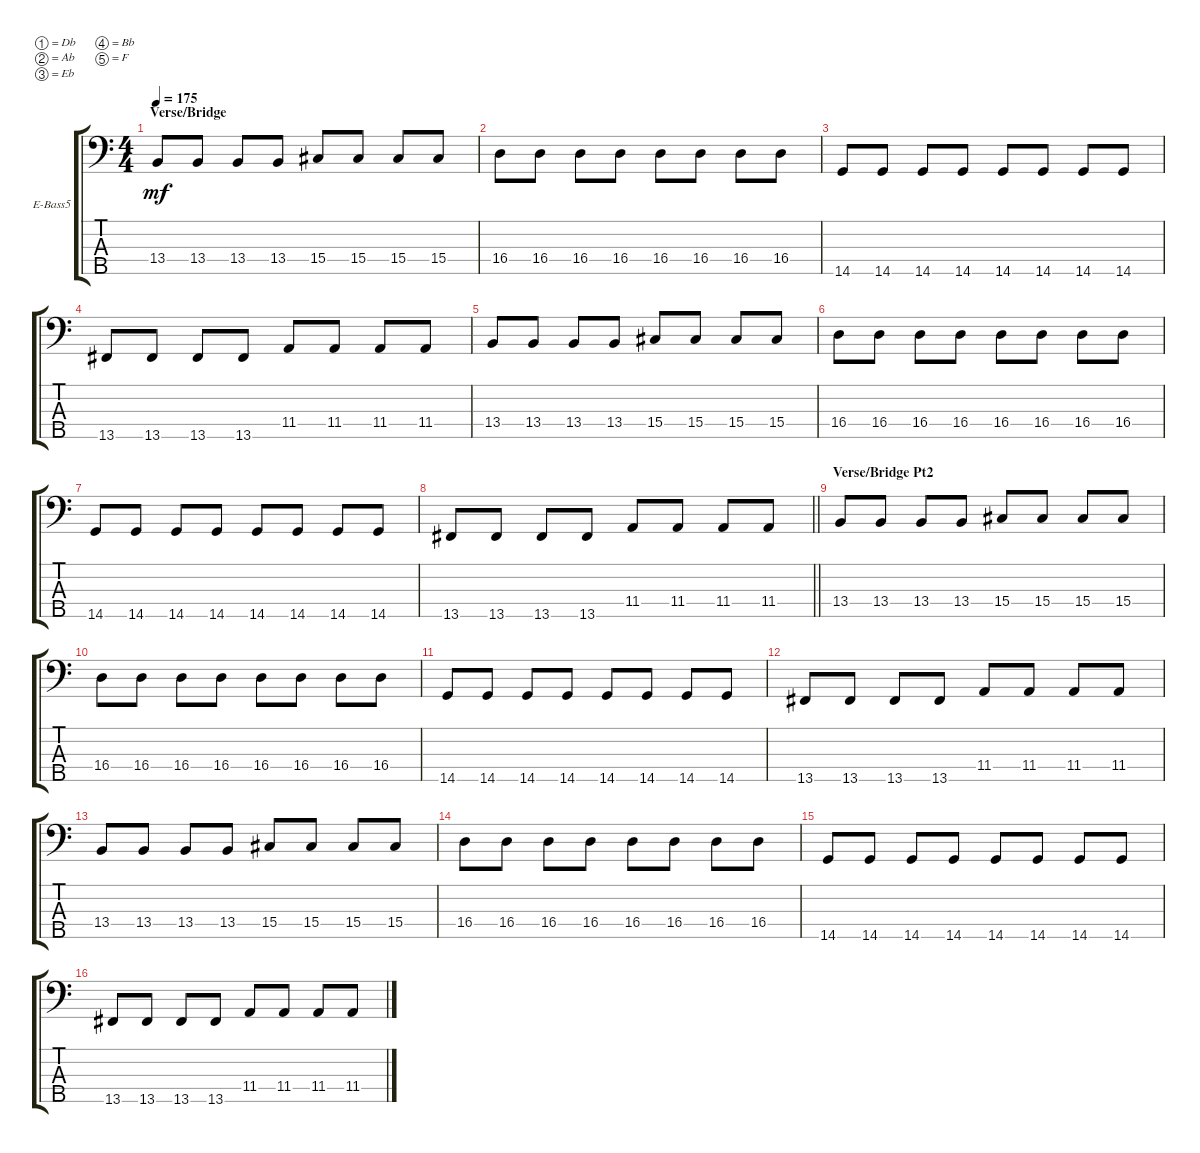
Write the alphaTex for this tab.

\bracketExtendMode groupsimilarinstruments
\firstSystemTrackNameOrientation horizontal
\otherSystemsTrackNameOrientation horizontal
\track ("Jason White" "E-Bass5") {instrument electricbassfinger}
\staff {score tabs}
\tuning (Db2 Ab1 Eb1 Bb0 F0)
\ts (4 4)
\section ("" "Verse/Bridge")
\tempo 175
\clef f4
\ks c
13.4.8{dy mf} 13.4.8 13.4.8 13.4.8 15.4.8 15.4.8 15.4.8 15.4.8 |
16.4.8 16.4.8 16.4.8 16.4.8 16.4.8 16.4.8 16.4.8 16.4.8 |
14.5.8 14.5.8 14.5.8 14.5.8 14.5.8 14.5.8 14.5.8 14.5.8 |
13.5.8 13.5.8 13.5.8 13.5.8 11.4.8 11.4.8 11.4.8 11.4.8 |
13.4.8 13.4.8 13.4.8 13.4.8 15.4.8 15.4.8 15.4.8 15.4.8 |
16.4.8 16.4.8 16.4.8 16.4.8 16.4.8 16.4.8 16.4.8 16.4.8 |
14.5.8 14.5.8 14.5.8 14.5.8 14.5.8 14.5.8 14.5.8 14.5.8 |
\barLineRight lightlight
13.5.8 13.5.8 13.5.8 13.5.8 11.4.8 11.4.8 11.4.8 11.4.8 |
\section ("" "Verse/Bridge Pt2")
13.4.8 13.4.8 13.4.8 13.4.8 15.4.8 15.4.8 15.4.8 15.4.8 |
16.4.8 16.4.8 16.4.8 16.4.8 16.4.8 16.4.8 16.4.8 16.4.8 |
14.5.8 14.5.8 14.5.8 14.5.8 14.5.8 14.5.8 14.5.8 14.5.8 |
13.5.8 13.5.8 13.5.8 13.5.8 11.4.8 11.4.8 11.4.8 11.4.8 |
13.4.8 13.4.8 13.4.8 13.4.8 15.4.8 15.4.8 15.4.8 15.4.8 |
16.4.8 16.4.8 16.4.8 16.4.8 16.4.8 16.4.8 16.4.8 16.4.8 |
14.5.8 14.5.8 14.5.8 14.5.8 14.5.8 14.5.8 14.5.8 14.5.8 |
13.5.8 13.5.8 13.5.8 13.5.8 11.4.8 11.4.8 11.4.8 11.4.8
